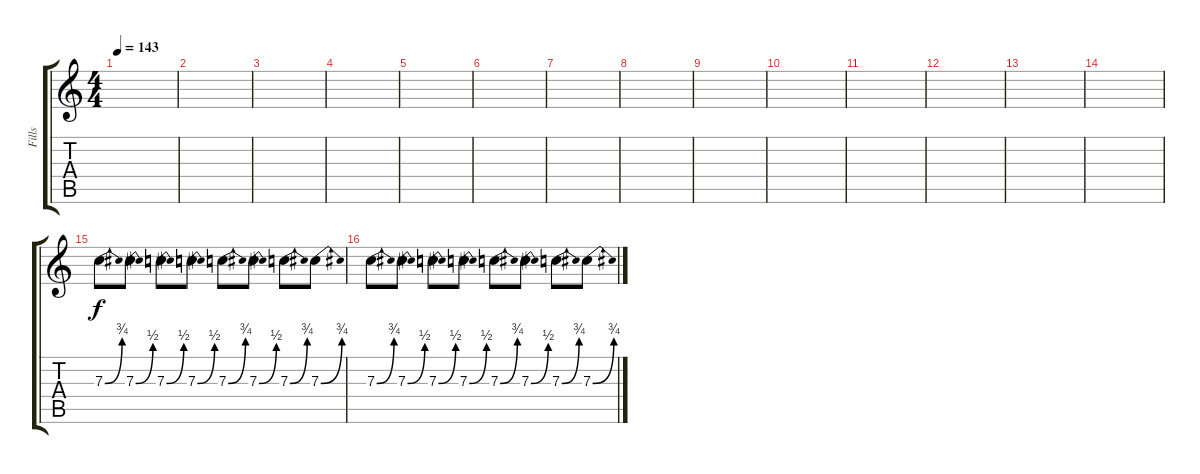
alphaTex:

\track ("Fills" "Fills") {instrument distortionguitar}
\staff {score tabs}
\tuning (D4 A3 F3 C3 G2 C2) {hide}
\ts (4 4)
\tempo 143
\clef g2
\ks c
|
|
|
|
|
|
|
|
|
|
|
|
|
|
7.3{be (bend 0 0 60 3)}.8 7.3{be (bend 0 0 60 2)}.8 7.3{be (bend 0 0 60 2)}.8 7.3{be (bend 0 0 60 2)}.8 7.3{be (bend 0 0 60 3)}.8 7.3{be (bend 0 0 60 2)}.8 7.3{be (bend 0 0 60 3)}.8 7.3{be (bend 0 0 60 3)}.8 |
7.3{be (bend 0 0 60 3)}.8 7.3{be (bend 0 0 60 2)}.8 7.3{be (bend 0 0 60 2)}.8 7.3{be (bend 0 0 60 2)}.8 7.3{be (bend 0 0 60 3)}.8 7.3{be (bend 0 0 60 2)}.8 7.3{be (bend 0 0 60 3)}.8 7.3{be (bend 0 0 60 3)}.8
